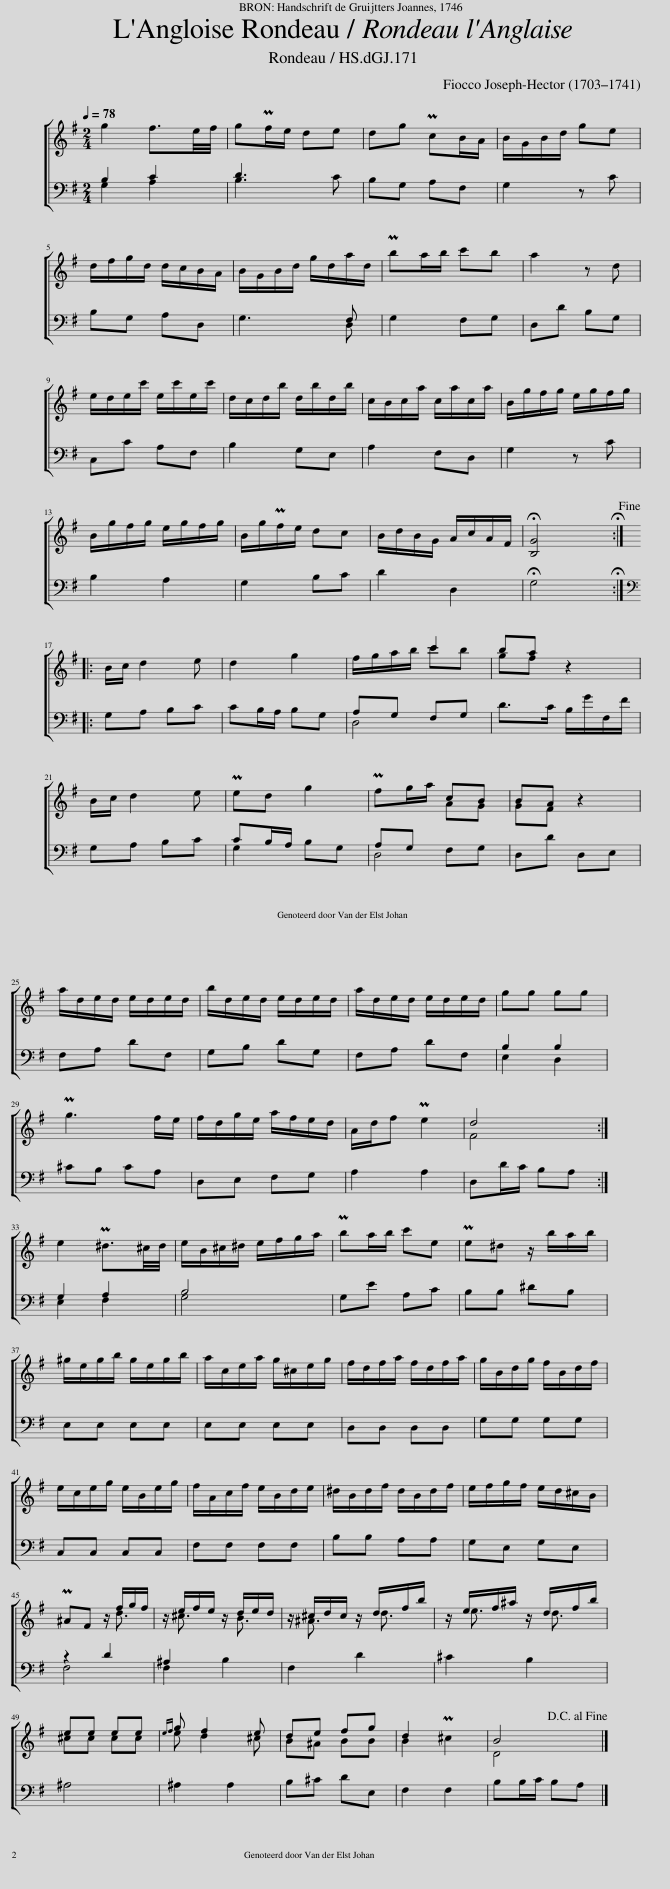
X:1
%%score [ ( 1 2 ) ( 3 4 ) ]
L:1/8
Q:1/4=78
M:2/4
I:linebreak $
K:G
V:1 treble
V:2 treble
V:3 bass
V:4 bass
V:1
 g2 f3/2e/4f/4 | gPf/e/ de | dg PcB/A/ | B/G/B/d/ ge |$ d/f/g/d/ d/c/B/A/ | %5
 B/G/B/d/ g/d/a/d/ | Pba/b/ c'b | a2 z d |$ e/d/e/c'/ e/c'/e/c'/ | d/c/d/b/ d/b/d/b/ | %10
 c/B/c/a/ c/a/c/a/ | B/g/f/g/ e/g/f/g/ |$ B/g/f/g/ e/g/f/g/ | B/g/Pf/e/ dc | B/d/B/G/ A/c/A/F/ | %15
 !fermata![B,G]4!fine! ::$ B/c/ d2 e | d2 g2 | f/g/a/b/ c'2 | ba z2 |$ %20
 B/c/ d2 e | Ped g2 | Pfg/a/ cB | BA z2 |$ a/d/e/d/ e/d/e/d/ | %25
 b/d/e/d/ e/d/e/d/ | a/d/e/d/ e/d/e/d/ | gg gg |$ Pg3 f/e/ | f/d/g/e/ a/f/e/d/ | %30
 A/d/f Pe2 | d4 :|$ e2 P^d3/2^c/4d/4 | e/B/^c/^d/ e/f/g/a/ | Pba/b/ c'e | %35
 Pe^d z/ b/a/b/ |$ ^g/e/g/b/ g/e/g/b/ | a/c/e/a/ g/^c/e/g/ | f/d/f/a/ f/d/f/a/ | g/B/d/g/ f/B/d/f/ |$ %40
 e/c/e/g/ e/B/e/g/ | f/A/c/f/ e/B/d/e/ | ^d/B/d/f/ d/B/d/f/ | e/f/g/f/ e/d/^c/B/ |$ P^AF z/ f/g/f/ | %45
 z/ e/f/e/ z/ d/e/d/ | z/ ^c/d/c/ z/ d/f/b/ | z/ e/f/^a/ z/ d/f/b/ |$ ee ee |{ef} g f2 e | %50
 de fg | d2 P^c2 | B4!D.C.! |] %53
V:2
 x4 | x4 | x4 | x4 |$ x4 | %5
 x4 | x4 | x4 |$ x4 | x4 | %10
 x4 | x4 |$ x4 | x4 | x4 | %15
 x4 ::$ x4 | x4 | x2 c'b | gf x2 |$ %20
 x4 | x4 | x2 AG | GF x2 |$ x4 | %25
 x4 | x4 | x4 |$ x4 | x4 | %30
 x4 | F4 :|$ x4 | x4 | x4 | %35
 x4 |$ x4 | x4 | x4 | x4 |$ %40
 x4 | x4 | x4 | x4 |$ x5/2 d3/2 | %45
 x/ ^c3/2 x/ B3/2 | x/ ^A3/2 x/ d3/2 | x/ e3/2 x/ d3/2 |$ ^cc cc | e d2 ^c | %50
 B^A BB | B2 x2 | D4 |] %53
V:3
 B,2 C2 | D3 C | B,G, A,F, | G,2 z C |$ B,G, A,D, | %5
 G,3 F, | G,2 F,G, | D,D B,G, |$ C,C A,F, | B,2 G,E, | %10
 A,2 F,D, | G,2 z C |$ B,2 A,2 | G,2 B,C | D2 D,2 | %15
 !fermata!G,4 ::$[K:bass] G,A, B,C | CB,/A,/ B,G, | A,G, F,G, | D>C B,/G/F,/F/ |$ %20
 G,A, B,C | CB,/A,/ B,G, | A,G, F,G, | D,D D,E, |$ F,A, DF, | %25
 G,B, DG, | F,A, DF, | B,2 B,2 |$ ^CB, CA, | D,E, F,G, | %30
 A,2 A,2 | D,D/C/ B,A, :|$ G,2 A,2 | B,4 | G,E A,C | %35
 B,B, ^DB, |$ E,E, E,E, | E,E, E,E, | D,D, D,D, | G,G, G,G, |$ %40
 C,C, C,C, | F,F, F,F, | B,B, A,A, | G,E, G,E, |$ z2 D2 | %45
 ^A,2 B,2 | F,2 D2 | ^C2 B,2 |$ ^A,4 | ^A,2 A,2 | %50
 B,^C DE, | F,2 F,2 | B,B,/C/ B,A, |] %53
V:4
 G,2 A,2 | B,3 x | x4 | x4 |$ x4 | %5
 x3 D, | x4 | x4 |$ x4 | x4 | %10
 x4 | x4 |$ x4 | x4 | x4 | %15
 x4 ::$[K:bass] x4 | x4 | D,4 | x4 |$ %20
 x4 | G,2 x2 | D,4 | x4 |$ x4 | %25
 x4 | x4 | E,2 D,2 |$ x4 | x4 | %30
 x4 | x4 :|$ E,2 F,2 | G,4 | x4 | %35
 x4 |$ x4 | x4 | x4 | x4 |$ %40
 x4 | x4 | x4 | x4 |$ F,4 | %45
 F,2 x2 | x4 | x4 |$ x4 | x4 | %50
 x4 | x4 | x4 |] %53
